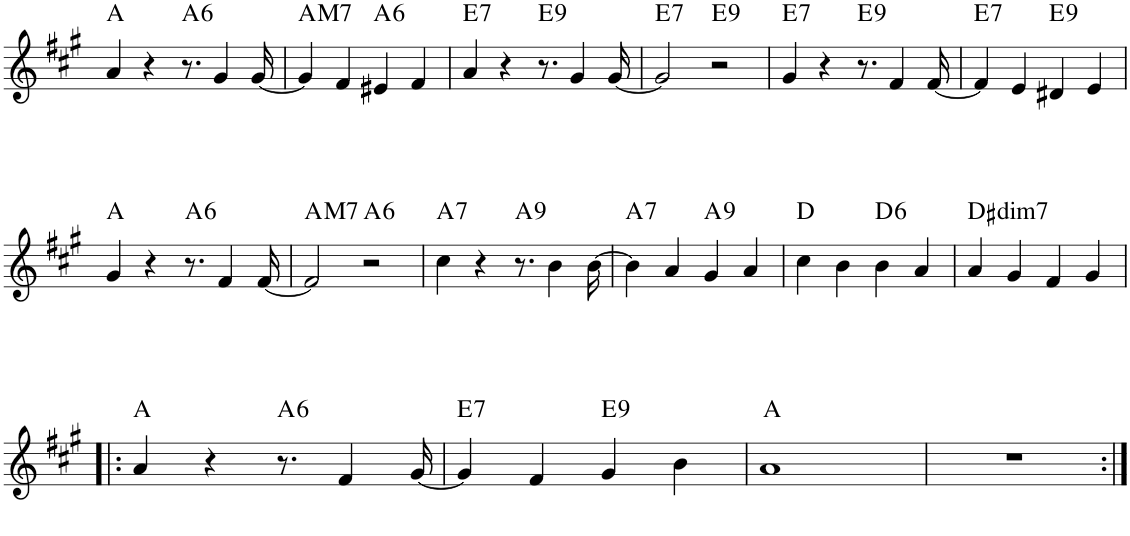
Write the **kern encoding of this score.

**kern	**harte
*part1	*part1
*staff1	*
*I"Piano	*
*I'Pno.	*
!!LO:PB:g=z
*clefG2	*
*k[f#c#g#]	*
*M4/4	*
=49	=49
4a/	A:maj
4r	.
!	!LO:H:kt=6
8.r	A:maj6
4g#/	.
[16g#/	.
=50	=50
!	!LO:H:kt=M7
4g#/]	A:maj7
4f#/	.
!	!LO:H:kt=6
4e#X/	A:maj6
4f#/	.
=51	=51
!	!LO:H:kt=7
4a/	E:7
4r	.
!	!LO:H:kt=9
8.r	E:9
4g#/	.
[16g#/	.
=52	=52
!	!LO:H:kt=7
2g#/]	E:7
!	!LO:H:kt=9
2r	E:9
=53	=53
!	!LO:H:kt=7
4g#/	E:7
4r	.
!	!LO:H:kt=9
8.r	E:9
4f#/	.
[16f#/	.
=54	=54
!	!LO:H:kt=7
4f#/]	E:7
4e/	.
!	!LO:H:kt=9
4d#X/	E:9
4e/	.
!!LO:LB:g=z
=55	=55
4g#/	A:maj
4r	.
!	!LO:H:kt=6
8.r	A:maj6
4f#/	.
[16f#/	.
=56	=56
!	!LO:H:kt=M7
2f#/]	A:maj7
!	!LO:H:kt=6
2r	A:maj6
=57	=57
!	!LO:H:kt=7
4cc#\	A:7
4r	.
!	!LO:H:kt=9
8.r	A:9
4b\	.
[16b\	.
=58	=58
!	!LO:H:kt=7
4b\]	A:7
4a/	.
!	!LO:H:kt=9
4g#/	A:9
4a/	.
=59	=59
4cc#\	D:maj
4b\	.
!	!LO:H:kt=6
4b\	D:maj6
4a/	.
=60	=60
!	!LO:H:kt=dim7
4a/	D#:dim7
4g#/	.
4f#/	.
4g#/	.
!!LO:LB:g=z
=61!|:	=61!|:
4a/	A:maj
4r	.
!	!LO:H:kt=6
8.r	A:maj6
4f#/	.
[16g#/	.
=62	=62
!	!LO:H:kt=7
4g#/]	E:7
4f#/	.
!	!LO:H:kt=9
4g#/	E:9
4b\	.
=63	=63
1a	A:maj
=64	=64
1r	.
=:|!	=:|!
*-	*-
